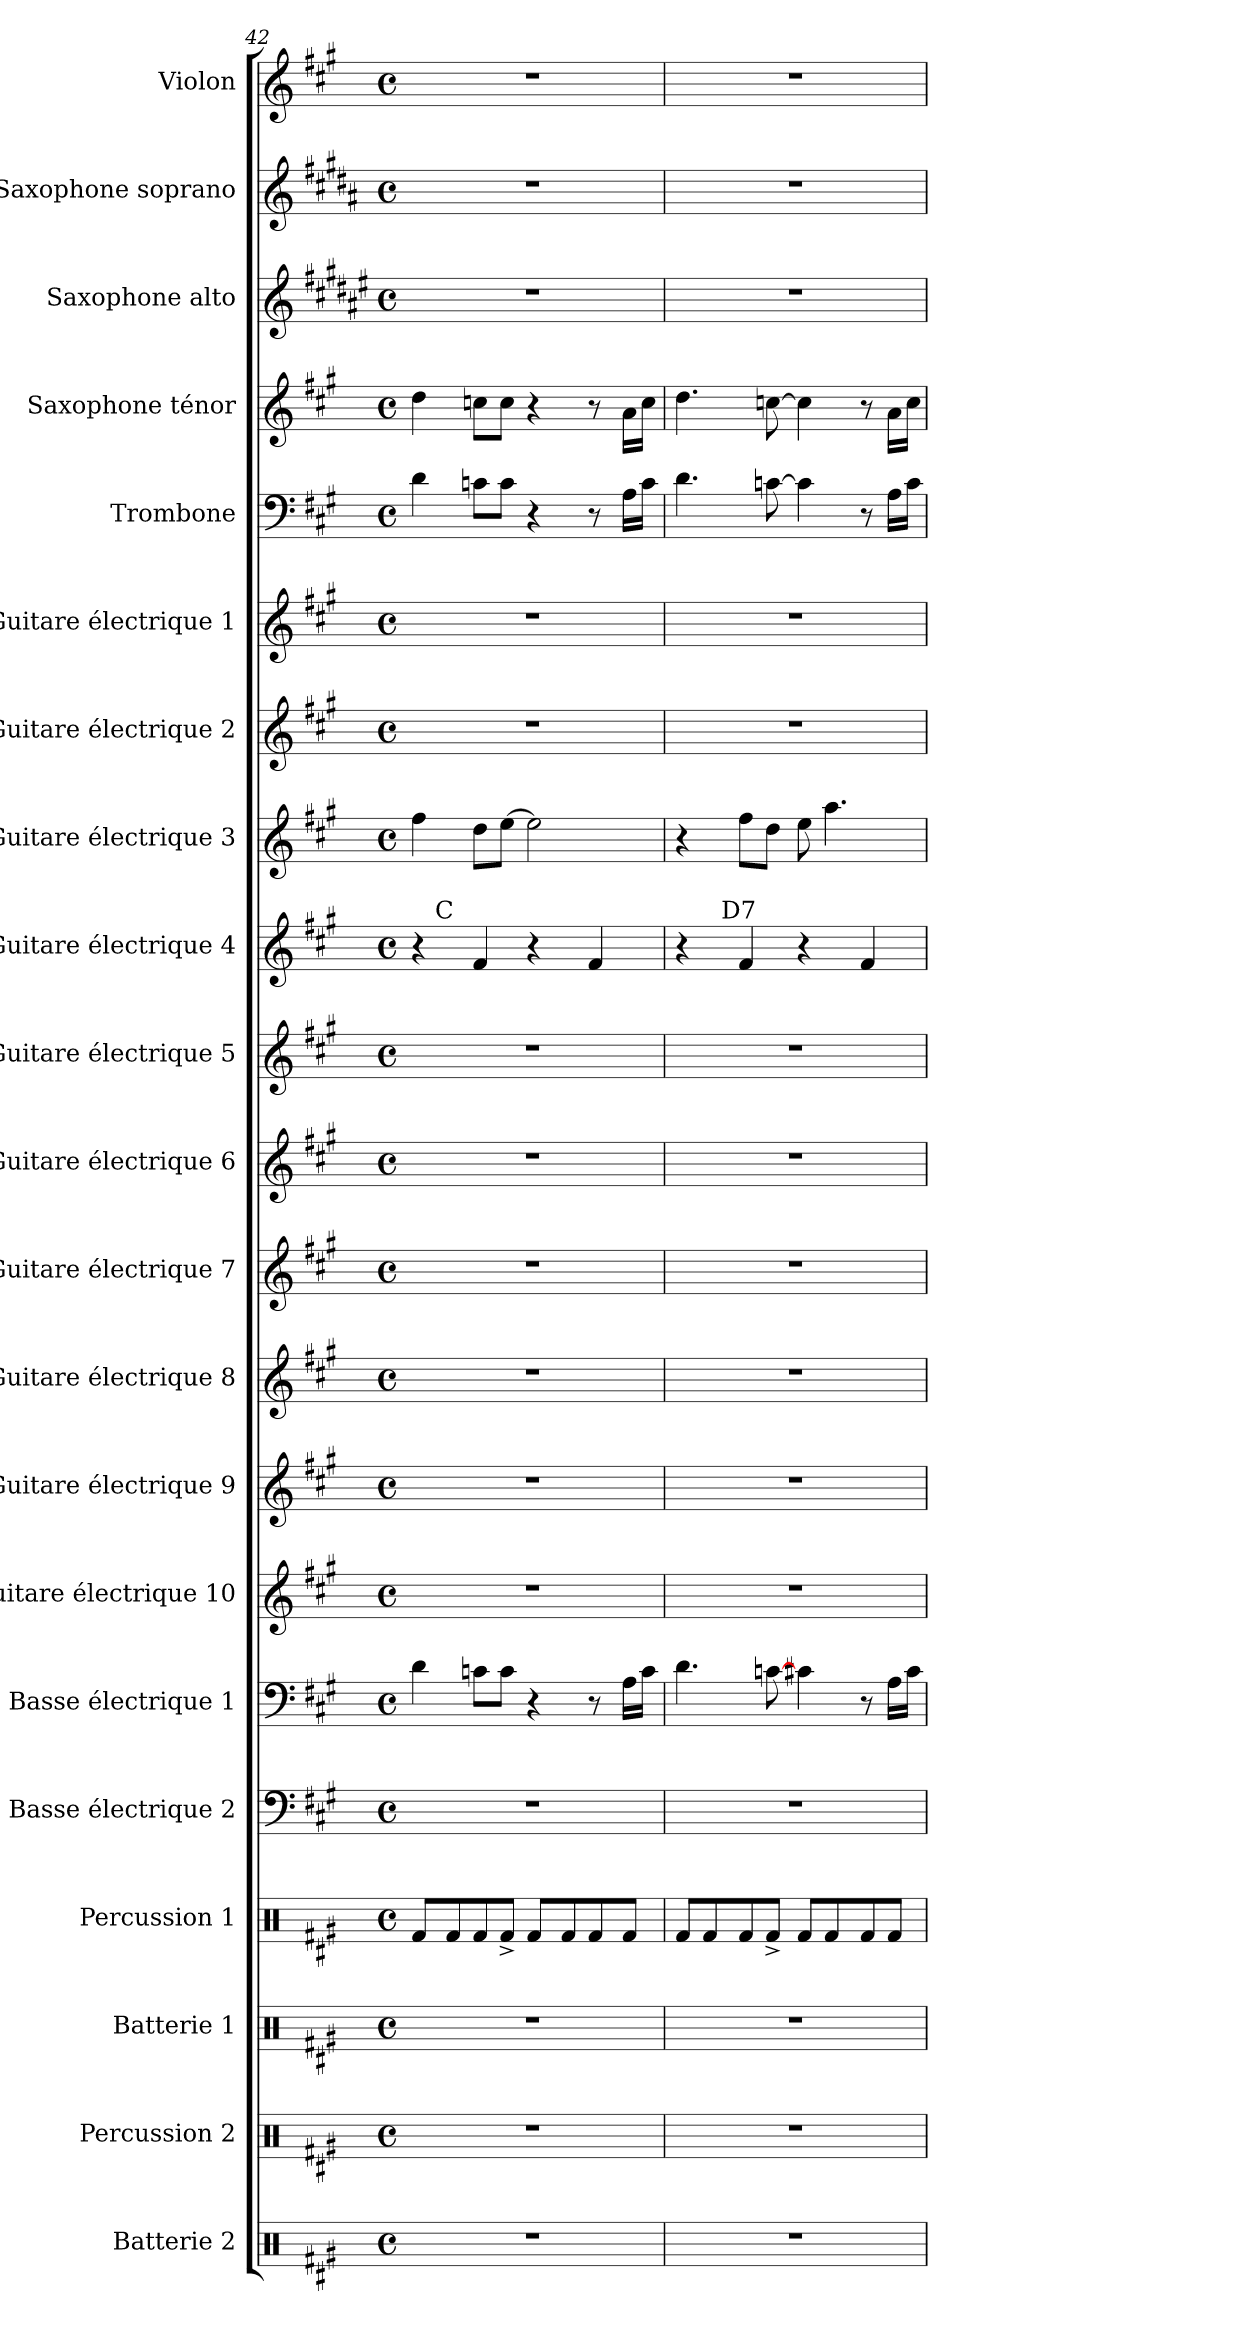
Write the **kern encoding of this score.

**kern	**kern	**kern	**kern	**kern	**kern	**kern	**kern	**kern	**kern	**kern	**kern	**kern	**kern	**kern	**kern	**kern	**kern	**kern	**kern	**kern
*part21	*part20	*part19	*part18	*part17	*part16	*part15	*part14	*part13	*part12	*part11	*part10	*part9	*part8	*part7	*part6	*part5	*part4	*part3	*part2	*part1
*staff21	*staff20	*staff19	*staff18	*staff17	*staff16	*staff15	*staff14	*staff13	*staff12	*staff11	*staff10	*staff9	*staff8	*staff7	*staff6	*staff5	*staff4	*staff3	*staff2	*staff1
*I"Batterie 2	*I"Percussion 2	*I"Batterie 1	*I"Percussion 1	*I"Basse électrique 2	*I"Basse électrique 1	*I"Guitare électrique 10	*I"Guitare électrique 9	*I"Guitare électrique 8	*I"Guitare électrique 7	*I"Guitare électrique 6	*I"Guitare électrique 5	*I"Guitare électrique 4	*I"Guitare électrique 3	*I"Guitare électrique 2	*I"Guitare électrique 1	*I"Trombone	*I"Saxophone ténor	*I"Saxophone alto	*I"Saxophone soprano	*I"Violon
*I'Batt. 2	*I'Perc. 2	*I'Batt. 1	*I'Perc. 1	*I'B.ƒ. 2	*I'B.ƒ. 1	*I'Gtr.ƒ. 10	*I'Gtr.ƒ. 9	*I'Gtr.ƒ. 8	*I'Gtr.ƒ. 7	*I'Gtr.ƒ. 6	*I'Gtr.ƒ. 5	*I'Gtr.ƒ. 4	*I'Gtr.ƒ. 3	*I'Gtr.ƒ. 2	*I'Gtr.ƒ. 1	*I'Tbn.	*I'Sx. T.	*I'Sx. A.	*I'Sx. S.	*I'Vln.
*clefX	*clefX	*clefX	*clefX	*clefF4	*clefF4	*clefG2	*clefG2	*clefG2	*clefG2	*clefG2	*clefG2	*clefG2	*clefG2	*clefG2	*clefG2	*clefF4	*clefG2	*clefG2	*clefG2	*clefG2
*	*	*	*	*ITrd7c12	*ITrd7c12	*ITrd7c12	*ITrd7c12	*ITrd7c12	*ITrd7c12	*ITrd7c12	*ITrd7c12	*ITrd7c12	*ITrd7c12	*ITrd7c12	*ITrd7c12	*	*ITrd8c14	*ITrd5c9	*ITrd1c2	*
*k[f#c#g#]	*k[f#c#g#]	*k[f#c#g#]	*k[f#c#g#]	*k[f#c#g#]	*k[f#c#g#]	*k[f#c#g#]	*k[f#c#g#]	*k[f#c#g#]	*k[f#c#g#]	*k[f#c#g#]	*k[f#c#g#]	*k[f#c#g#]	*k[f#c#g#]	*k[f#c#g#]	*k[f#c#g#]	*k[f#c#g#]	*k[f#c#g#]	*k[f#c#g#]	*k[f#c#g#]	*k[f#c#g#]
*A:	*A:	*A:	*A:	*A:	*A:	*A:	*A:	*A:	*A:	*A:	*A:	*A:	*A:	*A:	*A:	*A:	*A:	*A:	*A:	*A:
*M4/4	*M4/4	*M4/4	*M4/4	*M4/4	*M4/4	*M4/4	*M4/4	*M4/4	*M4/4	*M4/4	*M4/4	*M4/4	*M4/4	*M4/4	*M4/4	*M4/4	*M4/4	*M4/4	*M4/4	*M4/4
*met(c)	*met(c)	*met(c)	*met(c)	*met(c)	*met(c)	*met(c)	*met(c)	*met(c)	*met(c)	*met(c)	*met(c)	*met(c)	*met(c)	*met(c)	*met(c)	*met(c)	*met(c)	*met(c)	*met(c)	*met(c)
=42	=42	=42	=42	=42	=42	=42	=42	=42	=42	=42	=42	=42	=42	=42	=42	=42	=42	=42	=42	=42
*	*	*	*	*	*	*	*	*	*	*	*	*^	*	*	*	*	*	*	*	*
1r	1r	1r	8Rf/L	1r	4D\	1r	1r	1r	1r	1r	1r	4r	16.ryy	4f#\	1r	1r	4d\	4d\	1r	1r	1r
!	!	!	!	!	!	!	!	!	!	!	!	!	!LO:TX:a:t=C	!	!	!	!	!	!	!	!
.	.	.	.	.	.	.	.	.	.	.	.	.	2ryy	.	.	.	.	.	.	.	.
.	.	.	8Rf/	.	.	.	.	.	.	.	.	.	.	.	.	.	.	.	.	.	.
.	.	.	8Rf/	.	8Cn\L	.	.	.	.	.	.	4F#/	.	8d\L	.	.	8cn\L	8cn\L	.	.	.
.	.	.	8Rf^</J	.	8C\J	.	.	.	.	.	.	.	.	[8e\J	.	.	8c\J	8c\J	.	.	.
.	.	.	8Rf/L	.	4r	.	.	.	.	.	.	4r	.	2e\]	.	.	4r	4r	.	.	.
.	.	.	.	.	.	.	.	.	.	.	.	.	4ryy	.	.	.	.	.	.	.	.
.	.	.	8Rf/	.	.	.	.	.	.	.	.	.	.	.	.	.	.	.	.	.	.
.	.	.	8Rf/	.	8r	.	.	.	.	.	.	4F#/	.	.	.	.	8r	8r	.	.	.
.	.	.	.	.	.	.	.	.	.	.	.	.	8ryy	.	.	.	.	.	.	.	.
.	.	.	8Rf/J	.	16AA\LL	.	.	.	.	.	.	.	.	.	.	.	16A\LL	16A\LL	.	.	.
.	.	.	.	.	16C\JJ	.	.	.	.	.	.	.	.	.	.	.	16c\JJ	16c\JJ	.	.	.
.	.	.	.	.	.	.	.	.	.	.	.	.	32ryy	.	.	.	.	.	.	.	.
=43	=43	=43	=43	=43	=43	=43	=43	=43	=43	=43	=43	=43	=43	=43	=43	=43	=43	=43	=43	=43	=43
1r	1r	1r	8Rf/L	1r	4.D\	1r	1r	1r	1r	1r	1r	4r	8.ryy	4r	1r	1r	4.d\	4.d\	1r	1r	1r
.	.	.	8Rf/	.	.	.	.	.	.	.	.	.	.	.	.	.	.	.	.	.	.
!	!	!	!	!	!	!	!	!	!	!	!	!	!LO:TX:a:t=D7	!	!	!	!	!	!	!	!
.	.	.	.	.	.	.	.	.	.	.	.	.	2ryy	.	.	.	.	.	.	.	.
.	.	.	8Rf/	.	.	.	.	.	.	.	.	4F#/	.	8f#\L	.	.	.	.	.	.	.
.	.	.	8Rf^</J	.	[8Cn\	.	.	.	.	.	.	.	.	8d\J	.	.	[8cn\	[8cn\	.	.	.
.	.	.	8Rf/L	.	4C#\	.	.	.	.	.	.	4r	.	8e\	.	.	4c\]	4c\]	.	.	.
.	.	.	8Rf/	.	.	.	.	.	.	.	.	.	.	4.a\	.	.	.	.	.	.	.
.	.	.	.	.	.	.	.	.	.	.	.	.	4ryy	.	.	.	.	.	.	.	.
.	.	.	8Rf/	.	8r	.	.	.	.	.	.	4F#/	.	.	.	.	8r	8r	.	.	.
.	.	.	8Rf/J	.	16AA\LL	.	.	.	.	.	.	.	.	.	.	.	16A\LL	16A\LL	.	.	.
.	.	.	.	.	16C#\JJ	.	.	.	.	.	.	.	16ryy	.	.	.	16c\JJ	16c\JJ	.	.	.
*	*	*	*	*	*	*	*	*	*	*	*	*v	*v	*	*	*	*	*	*	*	*
=	=	=	=	=	=	=	=	=	=	=	=	=	=	=	=	=	=	=	=	=
*-	*-	*-	*-	*-	*-	*-	*-	*-	*-	*-	*-	*-	*-	*-	*-	*-	*-	*-	*-	*-
